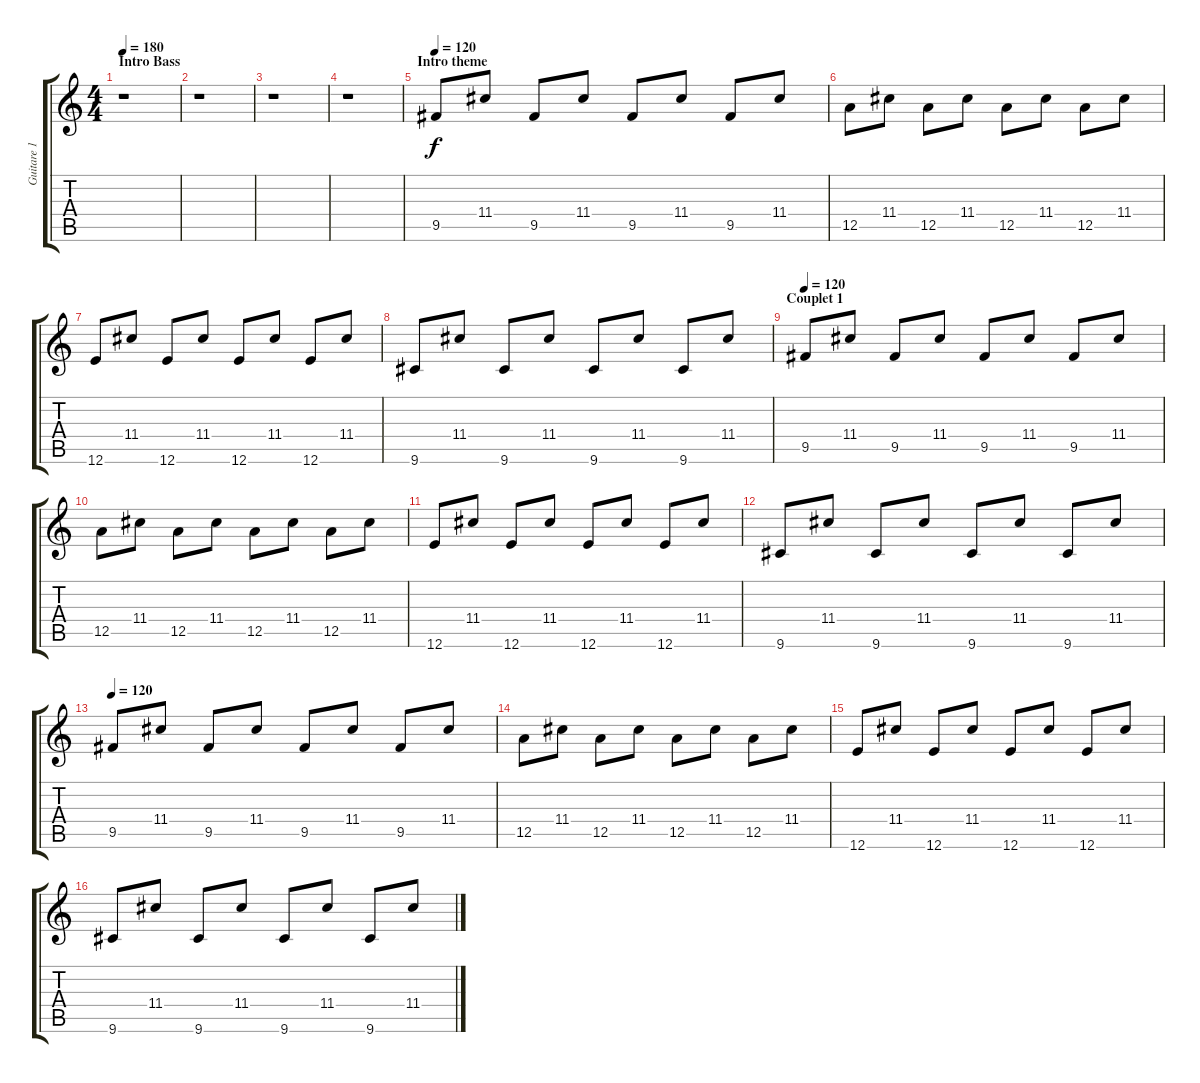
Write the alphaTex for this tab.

\track ("Guitare 1" "Guitare 1") {instrument acousticguitarsteel}
\staff {score tabs}
\tuning (E4 B3 G3 D3 A2 E2) {hide}
\ts (4 4)
\section ("" "Intro Bass")
\tempo 180
\tempo 120
\tempo 180
\clef g2
\ks c
r.1{dy f instrument acousticguitarsteel} |
r.1 |
r.1 |
r.1 |
\section ("" "Intro theme")
\tempo 120
9.5.8 11.4.8 9.5.8 11.4.8 9.5.8 11.4.8 9.5.8 11.4.8 |
12.5.8 11.4.8 12.5.8 11.4.8 12.5.8 11.4.8 12.5.8 11.4.8 |
12.6.8 11.4.8 12.6.8 11.4.8 12.6.8 11.4.8 12.6.8 11.4.8 |
9.6.8 11.4.8 9.6.8 11.4.8 9.6.8 11.4.8 9.6.8 11.4.8 |
\section ("" "Couplet 1")
\tempo 120
9.5.8 11.4.8 9.5.8 11.4.8 9.5.8 11.4.8 9.5.8 11.4.8 |
12.5.8 11.4.8 12.5.8 11.4.8 12.5.8 11.4.8 12.5.8 11.4.8 |
12.6.8 11.4.8 12.6.8 11.4.8 12.6.8 11.4.8 12.6.8 11.4.8 |
9.6.8 11.4.8 9.6.8 11.4.8 9.6.8 11.4.8 9.6.8 11.4.8 |
\tempo 120
9.5.8 11.4.8 9.5.8 11.4.8 9.5.8 11.4.8 9.5.8 11.4.8 |
12.5.8 11.4.8 12.5.8 11.4.8 12.5.8 11.4.8 12.5.8 11.4.8 |
12.6.8 11.4.8 12.6.8 11.4.8 12.6.8 11.4.8 12.6.8 11.4.8 |
9.6.8 11.4.8 9.6.8 11.4.8 9.6.8 11.4.8 9.6.8 11.4.8
